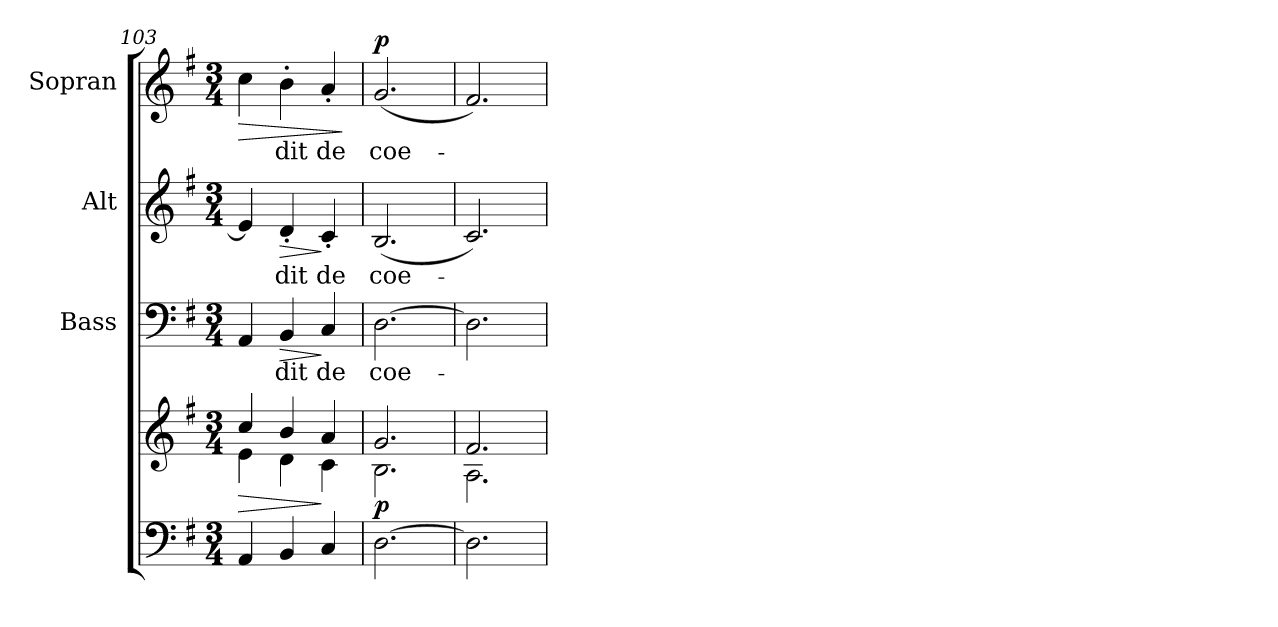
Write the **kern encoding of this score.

**kern	**kern	**dynam	**kern	**text	**dynam	**kern	**text	**dynam	**kern	**text	**dynam
*part4	*part4	*part4	*part3	*part3	*part3	*part2	*part2	*part2	*part1	*part1	*part1
*staff5	*staff4	*staff4/5	*staff3	*staff3	*staff3	*staff2	*staff2	*staff2	*staff1	*staff1	*staff1
*	*	*	*I"Bass	*	*	*I"Alt	*	*	*I"Sopran	*	*
*	*	*	*I'B.	*	*	*I'A.	*	*	*I'S.	*	*
*clefF4	*clefG2	*	*clefF4	*	*	*clefG2	*	*	*clefG2	*	*
*k[f#]	*k[f#]	*	*k[f#]	*	*	*k[f#]	*	*	*k[f#]	*	*
*G:	*G:	*	*G:	*	*	*G:	*	*	*G:	*	*
*M3/4	*M3/4	*	*M3/4	*	*	*M3/4	*	*	*M3/4	*	*
=103	=103	=103	=103	=103	=103	=103	=103	=103	=103	=103	=103
!	!	!LO:HP:b	!	!	!	!	!	!	!	!	!LO:HP:b
*	*^	*	*	*	*	*	*	*	*	*	*
4AA/	4cc/	4e\	>	4AA/	.	.	4e/]	.	.	4cc\	.	>
!	!	!	!	!	!LO:LY:b	!LO:HP:b	!	!LO:LY:b	!LO:HP:b	!	!LO:LY:b	!
4BB/	4b/	4d\	.	4BB/	-dit	>	4d'</	-dit	>	4b'>\	-dit	.
!	!	!	!	!	!LO:LY:b	!	!	!LO:LY:b	!	!	!LO:LY:b	!
4C/	4a/	4c\	]	4C/	de	]	4c'</	de	]	4a'</	de	.
*	*v	*v	*	*	*	*	*	*	*	*	*	*
.	.	.	.	.	.	.	.	.	.	.	]
=104	=104	=104	=104	=104	=104	=104	=104	=104	=104	=104	=104
*	*^	*	*	*	*	*	*	*	*	*	*
!	!	!	!LO:DY:b	!	!LO:LY:b	!	!	!LO:LY:b	!	!	!LO:LY:b	!LO:DY:a
[2.D\	2.g/	2.B\	p	[2.D\	coe-	.	(<2.B/	coe-	.	(<2.g/	coe-	p
=105	=105	=105	=105	=105	=105	=105	=105	=105	=105	=105	=105	=105
2.D\]	2.f#/	2.A\	.	2.D\]	.	.	2.c/)	.	.	2.f#/)	.	.
*	*v	*v	*	*	*	*	*	*	*	*	*	*
=	=	=	=	=	=	=	=	=	=	=	=
*-	*-	*-	*-	*-	*-	*-	*-	*-	*-	*-	*-
